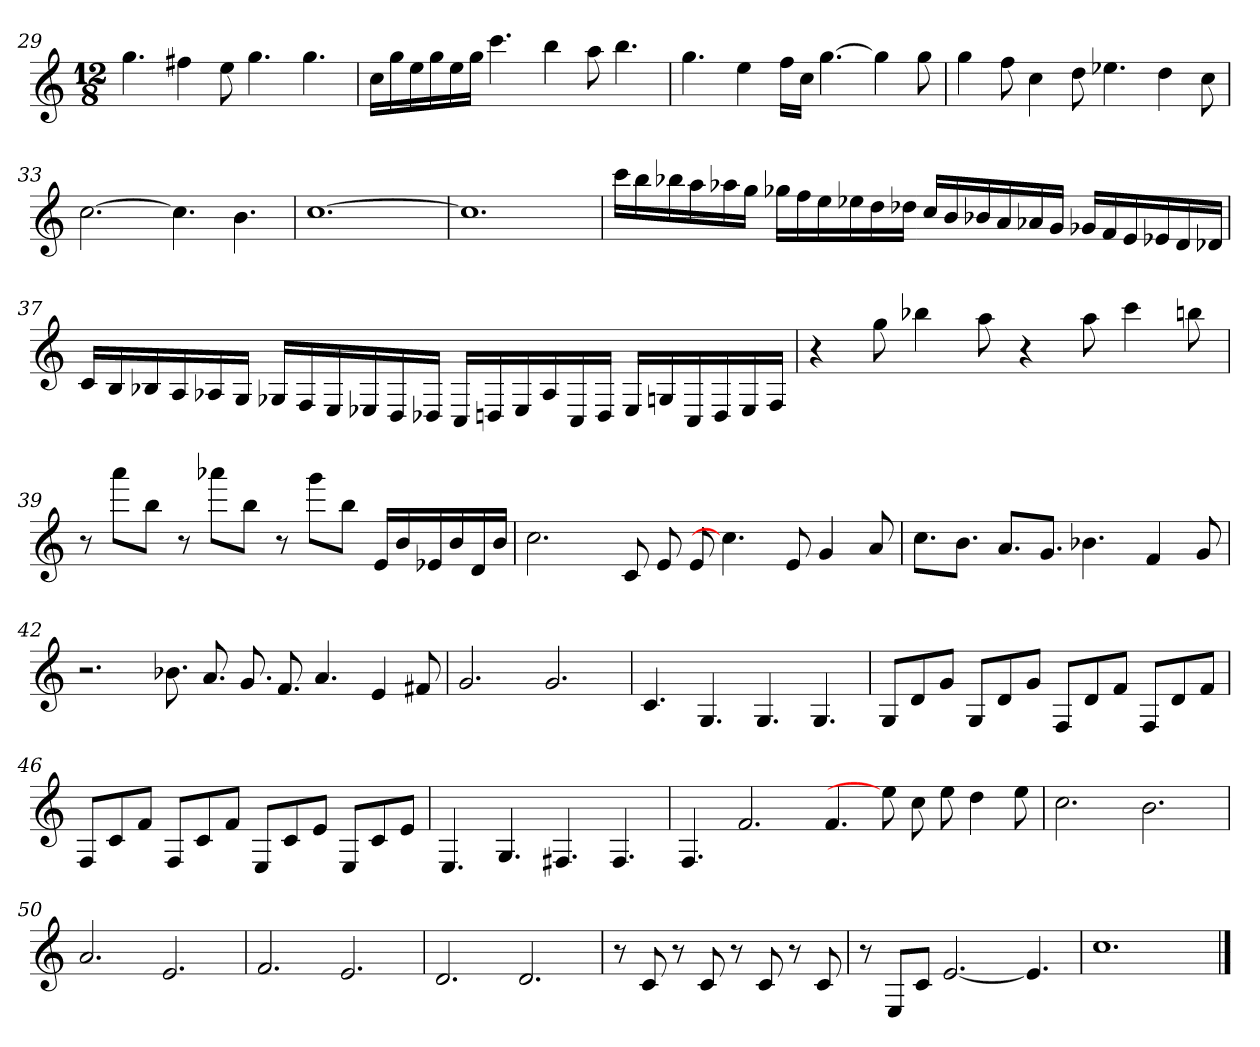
**kern
*part1
*staff1
*clefG2
*k[]
*C:
*M12/8
=29
4.gg
4ff#X
8ee
4.gg
4.gg
=30
16cc\LL
16gg\
16ee\
16gg\
16ee\
16gg\JJ
4.ccc
4bb
8aa
4.bb
=31
4.gg
4ee
16ff\LL
16cc\JJ
[4.gg
4gg]
8gg
=32
4gg
8ff
4cc
8dd
4.ee-X
4dd
8cc
=33
[2.cc
4.cc]
4.b
=34
[1.cc
=35
1.cc]
=36
16ccc\LL
16bb\
16bb-X\
16aa\
16aa-X\
16gg\JJ
16gg-X\LL
16ff\
16ee\
16ee-X\
16dd\
16dd-X\JJ
16cc/LL
16b/
16b-X/
16a/
16a-X/
16g/JJ
16g-X/LL
16f/
16e/
16e-X/
16d/
16d-X/JJ
=37
16c/LL
16B/
16B-X/
16A/
16A-X/
16G/JJ
16G-X/LL
16F/
16E/
16E-X/
16D/
16D-X/JJ
16C/LL
16Dn/
16E-/
16A-/
16C/
16D/JJ
16E-/LL
16Gn/
16C/
16D/
16E-/
16F/JJ
=38
4r
8gg
4bb-X
8aa
4r
8aa
4ccc
8bbn
=39
8r
8aaa\L
8bb\J
8r
8aaa-X\L
8bb\J
8r
8ggg\L
8bb\J
16e/LL
16b/
16e-X/
16b/
16d/
16b/JJ
=40
2.cc
8c
8e
8e
4.cc]
8e
4g
8a
=41
8.cc\L
8.b\J
8.a/L
8.g/J
4.b-X
4f
8g
=42
2.r
8.b-X
8.a
8.g
8.f
4.a
4e
8f#X
=43
2.g
2.g
=44
4.c
4.G
4.G
4.G
=45
8G/L
8d/
8g/J
8G/L
8d/
8g/J
8F/L
8d/
8f/J
8F/L
8d/
8f/J
=46
8F/L
8c/
8f/J
8F/L
8c/
8f/J
8E/L
8c/
8e/J
8E/L
8c/
8e/J
=47
4.E
4.G
4.F#X
4.F#
=48
4.F
2.f
4.f
8ee]
8cc
8ee
4dd
8ee
=49
2.cc
2.b
=50
2.a
2.e
=51
2.f
2.e
=52
2.d
2.d
=53
8r
8c
8r
8c
8r
8c
8r
8c
=54
8r
8E/L
8c/J
[2.e
4.e]
=55
1.cc
==
*-
